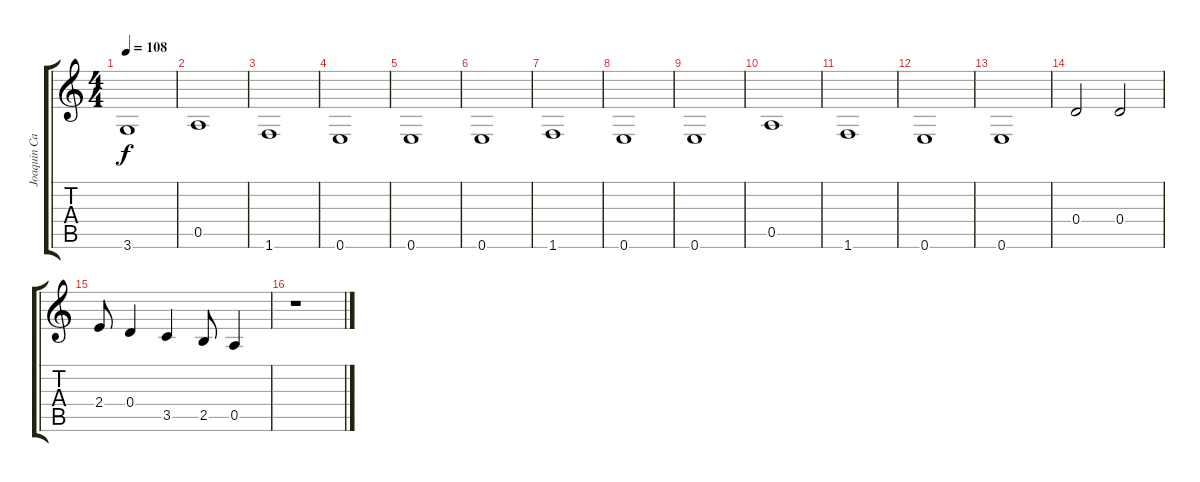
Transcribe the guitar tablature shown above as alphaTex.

\track ("Joaquin Cardiel" "Joaquin Ca") {instrument electricbassfinger}
\staff {score tabs}
\tuning (E4 B3 G3 D3 A2 E2) {hide}
\ts (4 4)
\tempo 108
\clef g2
\ks c
3.6.1{dy f} |
0.5.1 |
1.6.1 |
0.6.1 |
0.6.1 |
0.6.1 |
1.6.1 |
0.6.1 |
0.6.1 |
0.5.1 |
1.6.1 |
0.6.1 |
0.6.1 |
0.4.2 0.4.2 |
2.4.8 0.4.4 3.5.4 2.5.8 0.5.4 |
r.1
